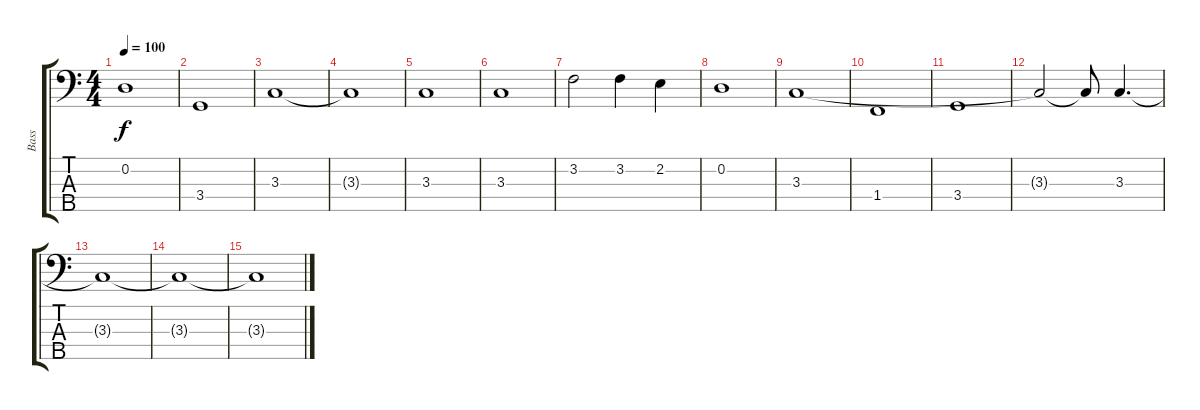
\track ("Bass" "Bass") {instrument electricbassfinger}
\staff {score tabs}
\tuning (G2 D2 A1 E1 B0) {hide}
\ts (4 4)
\tempo 100
\clef f4
\ks c
0.2.1{dy f} |
3.4.1 |
3.3.1 |
3.3{t}.1 |
3.3.1 |
3.3.1 |
3.2.2 3.2.4 2.2.4 |
0.2.1 |
3.3.1 |
1.4.1 |
3.4.1 |
3.3{t}.2 3.3{t}.8 3.3.4{d} |
3.3{t}.1 |
3.3{t}.1 |
3.3{t}.1
